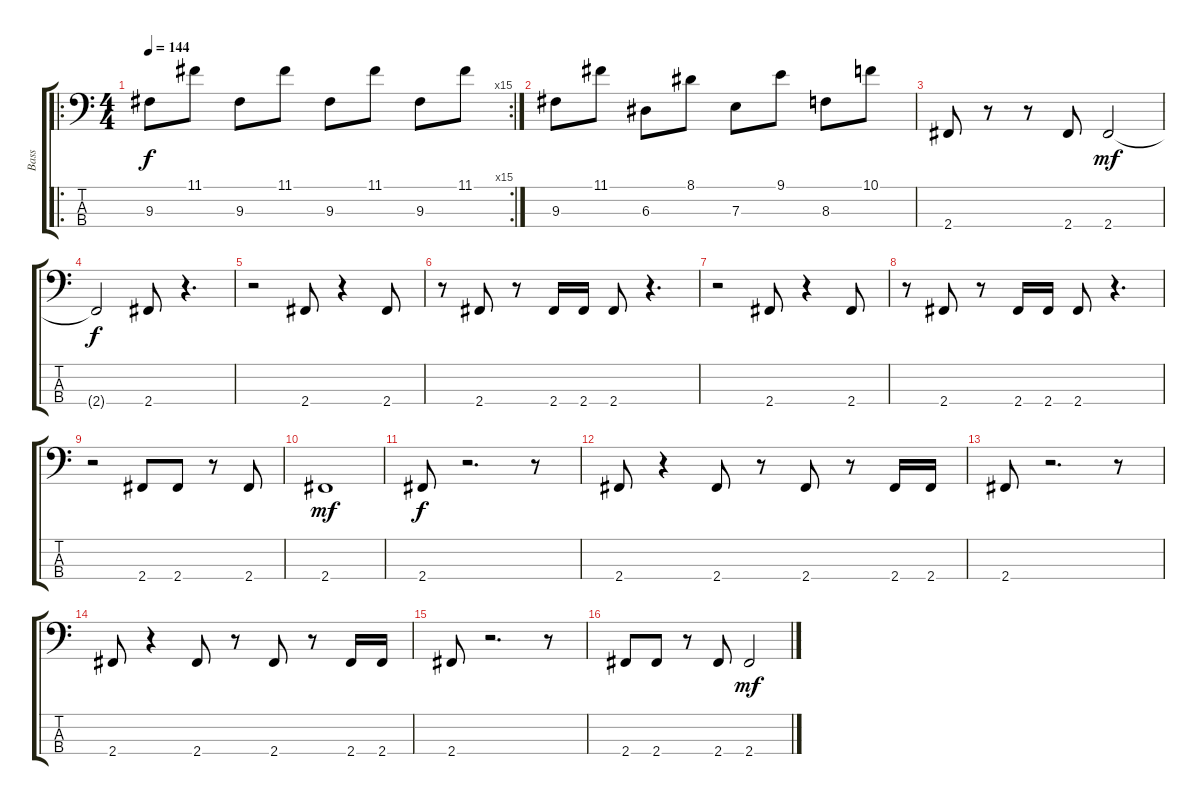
\track ("Bass" "Bass") {instrument electricbassfinger}
\staff {score tabs}
\tuning (G2 D2 A1 E1) {hide}
\ro
\rc 15
\ts (4 4)
\tempo 144
\clef f4
\ks c
9.3.8{dy f instrument electricbassfinger} 11.1.8 9.3.8 11.1.8 9.3.8 11.1.8 9.3.8 11.1.8 |
9.3.8 11.1.8 6.3.8 8.1.8 7.3.8 9.1.8 8.3.8 10.1.8 |
2.4.8 r.8 r.8 2.4.8 2.4.2{dy mf} |
2.4{t}.2{dy f} 2.4.8 r.4{d} |
r.2 2.4.8 r.4 2.4.8 |
r.8 2.4.8 r.8 2.4.16 2.4.16 2.4.8 r.4{d} |
r.2 2.4.8 r.4 2.4.8 |
r.8 2.4.8 r.8 2.4.16 2.4.16 2.4.8 r.4{d} |
r.2 2.4.8 2.4.8 r.8 2.4.8 |
2.4.1{dy mf} |
2.4.8{dy f} r.2{d} r.8 |
2.4.8 r.4 2.4.8 r.8 2.4.8 r.8 2.4.16 2.4.16 |
2.4.8 r.2{d} r.8 |
2.4.8 r.4 2.4.8 r.8 2.4.8 r.8 2.4.16 2.4.16 |
2.4.8 r.2{d} r.8 |
2.4.8 2.4.8 r.8 2.4.8 2.4.2{dy mf}
